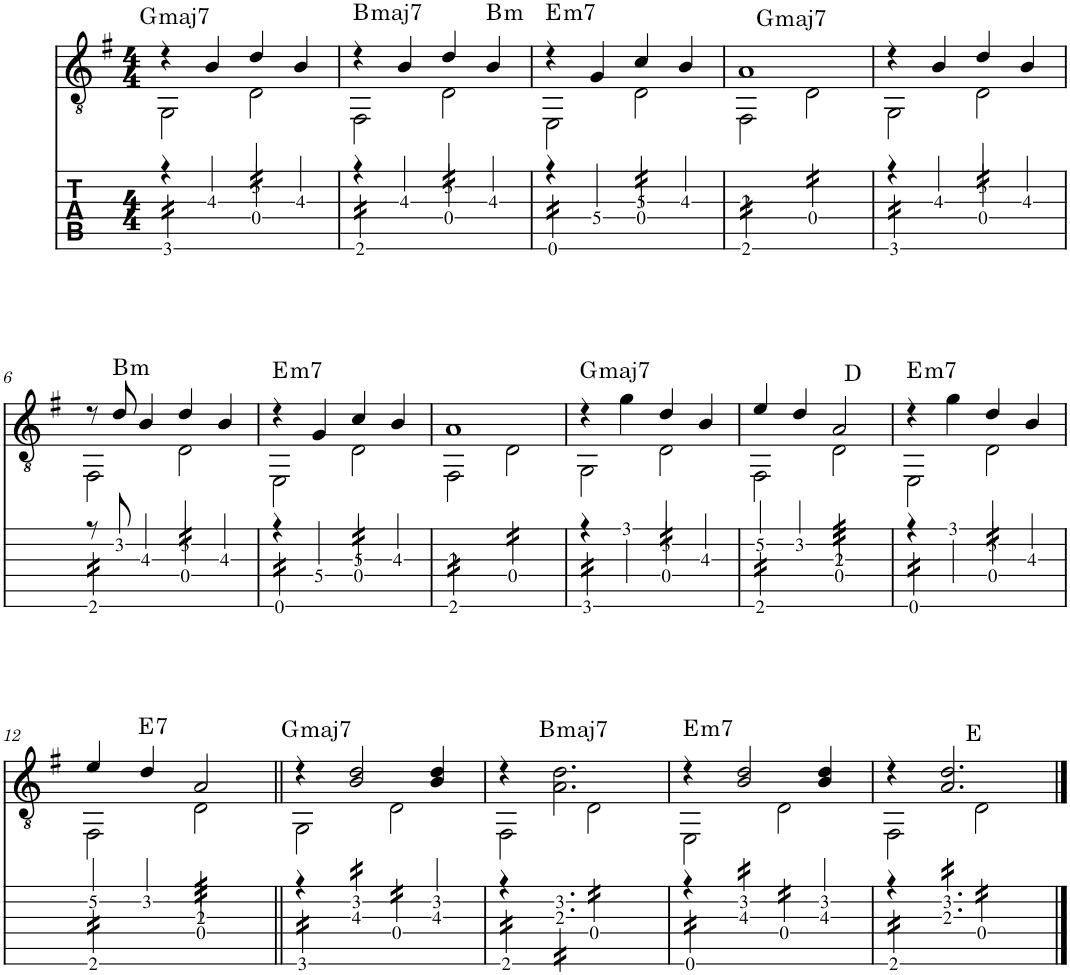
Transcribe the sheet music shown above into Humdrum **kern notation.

**kern	**kern	**harte
*part1	*part1	*part1
*staff2	*staff1	*
*I"Classical Guitar	*	*
*I'Guit.	*	*
*stria6	*	*
*	*clefGv2	*
*k[f#]	*k[f#]	*
*M4/4	*M4/4	*
=1	=1	=1
*^	*^	*
!	!	!	!	!LO:H:kt=maj7
4r	2GG/	4r	2GG\	G:maj7
4B/	.	4B/	.	.
4d/	2D/	4d/	2D\	.
4B/	.	4B/	.	.
=2	=2	=2	=2	=2
!	!	!	!	!LO:H:kt=maj7
4r	2FF#/	4r	2FF#\	B:maj7
4B/	.	4B/	.	.
4d/	2D/	4d/	2D\	.
!	!	!	!	!LO:H:kt=m
4B/	.	4B/	.	B:min
=3	=3	=3	=3	=3
!	!	!	!	!LO:H:kt=m7
4r	2EE/	4r	2EE\	E:min7
4G/	.	4G/	.	.
4c/	2D/	4c/	2D\	.
4B/	.	4B/	.	.
=4	=4	=4	=4	=4
!	!	!	!	!LO:H:kt=maj7
1A	2FF#/	1A	2FF#\	G:maj7
.	2D/	.	2D\	.
=5	=5	=5	=5	=5
4r	2GG/	4r	2GG\	.
4B/	.	4B/	.	.
4d/	2D/	4d/	2D\	.
4B/	.	4B/	.	.
!!LO:LB:g=z	!!
=6	=6	=6	=6	=6
8r	2FF#/	8r	2FF#\	.
!	!	!	!	!LO:H:kt=m
8d/	.	8d/	.	B:min
4B/	.	4B/	.	.
4d/	2D/	4d/	2D\	.
4B/	.	4B/	.	.
=7	=7	=7	=7	=7
!	!	!	!	!LO:H:kt=m7
4r	2EE/	4r	2EE\	E:min7
4G/	.	4G/	.	.
4c/	2D/	4c/	2D\	.
4B/	.	4B/	.	.
=8	=8	=8	=8	=8
1A	2FF#/	1A	2FF#\	.
.	2D/	.	2D\	.
=9	=9	=9	=9	=9
!	!	!	!	!LO:H:kt=maj7
4r	2GG/	4r	2GG\	G:maj7
4g\	.	4g\	.	.
4d/	2D/	4d/	2D\	.
4B/	.	4B/	.	.
=10	=10	=10	=10	=10
4e/	2FF#/	4e/	2FF#\	.
4d/	.	4d/	.	.
2A/	2D/	2A/	2D\	D:maj
=11	=11	=11	=11	=11
!	!	!	!	!LO:H:kt=m7
4r	2EE/	4r	2EE\	E:min7
4g\	.	4g\	.	.
4d/	2D/	4d/	2D\	.
4B/	.	4B/	.	.
!!LO:LB:g=z	!!
=12	=12	=12	=12	=12
4e/	2FF#/	4e/	2FF#\	.
!	!	!	!	!LO:H:kt=7
4d/	.	4d/	.	E:7
2A/	2D/	2A/	2D\	.
=13||	=13||	=13||	=13||	=13||
!	!	!	!	!LO:H:kt=maj7
4r	2GG/	4r	2GG\	G:maj7
2B/ 2d/	.	2B/ 2d/	.	.
.	2D/	.	2D\	.
4B/ 4d/	.	4B/ 4d/	.	.
=14	=14	=14	=14	=14
4r	2FF#/	4r	2FF#\	.
!	!	!	!	!LO:H:kt=maj7
2.A\ 2.d\	.	2.A\ 2.d\	.	B:maj7
.	2D/	.	2D\	.
=15	=15	=15	=15	=15
!	!	!	!	!LO:H:kt=m7
4r	2EE/	4r	2EE\	E:min7
2B/ 2d/	.	2B/ 2d/	.	.
.	2D/	.	2D\	.
4B/ 4d/	.	4B/ 4d/	.	.
=16	=16	=16	=16	=16
4r	2FF#/	4r	2FF#\	.
2.A/ 2.d/	.	2.A/ 2.d/	.	.
.	2D/	.	2D\	E:maj
*v	*v	*	*	*
*	*v	*v	*
==	==	==
*-	*-	*-
